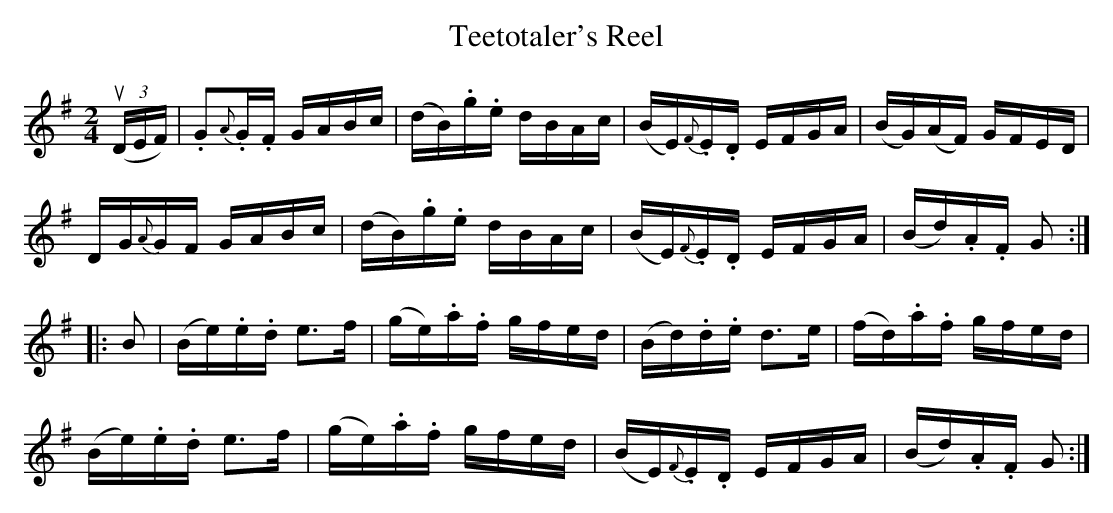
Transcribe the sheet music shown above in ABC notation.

X:1
T: Teetotaler's Reel
M:2/4
L:1/16
K:G
u((3DEF)|.G2{A}.G.F GABc|(dB).g.e dBAc|(BE){F}.E.D EFGA|(BG)(AF) GFED|
DG{A}GF GABc|(dB).g.e dBAc|(BE){F}.E.D EFGA|(Bd).A.F G2::
B2|(Be).e.d e3f|(ge).a.f gfed|(Bd).d.e d3e|(fd).a.f gfed|
(Be).e.d e3f|(ge).a.f gfed|(BE){F}.E.D EFGA|(Bd).A.F G2:|
